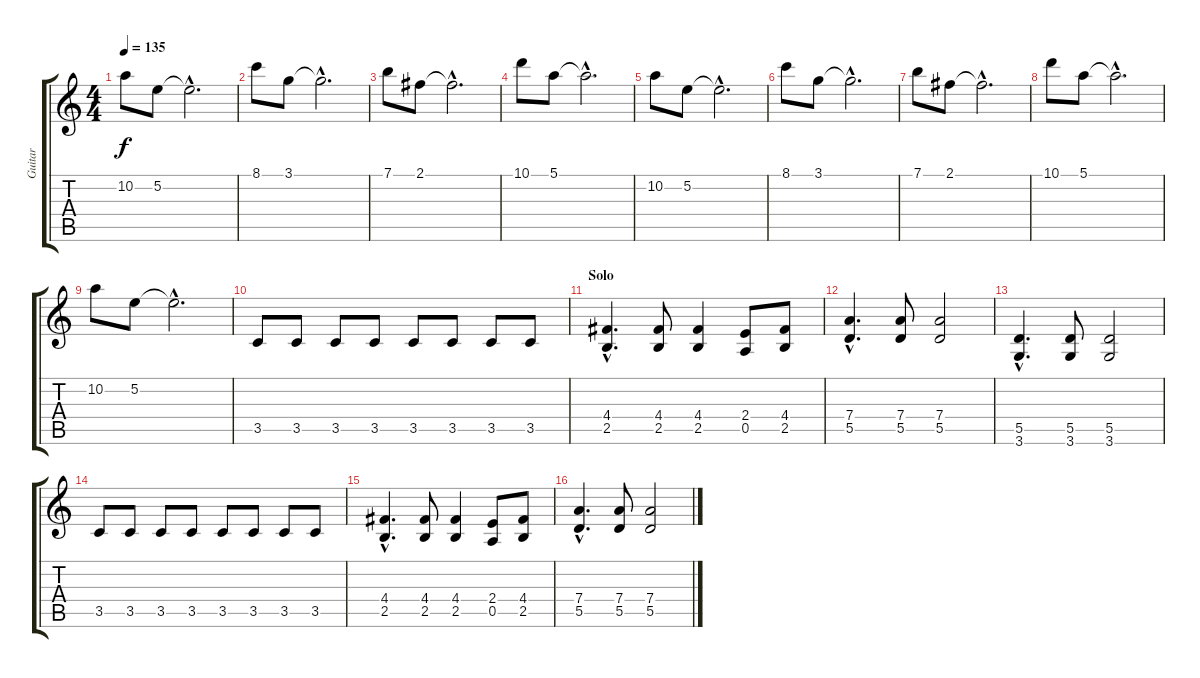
\track ("Guitar" "Guitar") {instrument distortionguitar}
\staff {score tabs}
\tuning (E4 B3 G3 D3 A2 E2) {hide}
\ts (4 4)
\tempo 135
\clef g2
\ks c
10.2.8{dy f} 5.2.8 5.2{hac t}.2{d} |
8.1.8 3.1.8 3.1{hac t}.2{d} |
7.1.8 2.1.8 2.1{hac t}.2{d} |
10.1.8 5.1.8 5.1{hac t}.2{d} |
10.2.8 5.2.8 5.2{hac t}.2{d} |
8.1.8 3.1.8 3.1{hac t}.2{d} |
7.1.8 2.1.8 2.1{hac t}.2{d} |
10.1.8 5.1.8 5.1{hac t}.2{d} |
10.2.8 5.2.8 5.2{hac t}.2{d} |
3.5.8{volume 14 instrument distortionguitar} 3.5.8 3.5.8 3.5.8 3.5.8 3.5.8 3.5.8 3.5.8 |
\section ("" "Solo")
(4.4{hac} 2.5{hac}).4{d} (4.4 2.5).8 (4.4 2.5).4 (2.4 0.5).8 (4.4 2.5).8 |
(7.4{hac} 5.5{hac}).4{d} (7.4 5.5).8 (7.4 5.5).2 |
(5.5{hac} 3.6{hac}).4{d} (5.5 3.6).8 (5.5 3.6).2 |
3.5.8 3.5.8 3.5.8 3.5.8 3.5.8 3.5.8 3.5.8 3.5.8 |
(4.4{hac} 2.5{hac}).4{d} (4.4 2.5).8 (4.4 2.5).4 (2.4 0.5).8 (4.4 2.5).8 |
(7.4{hac} 5.5{hac}).4{d} (7.4 5.5).8 (7.4 5.5).2
